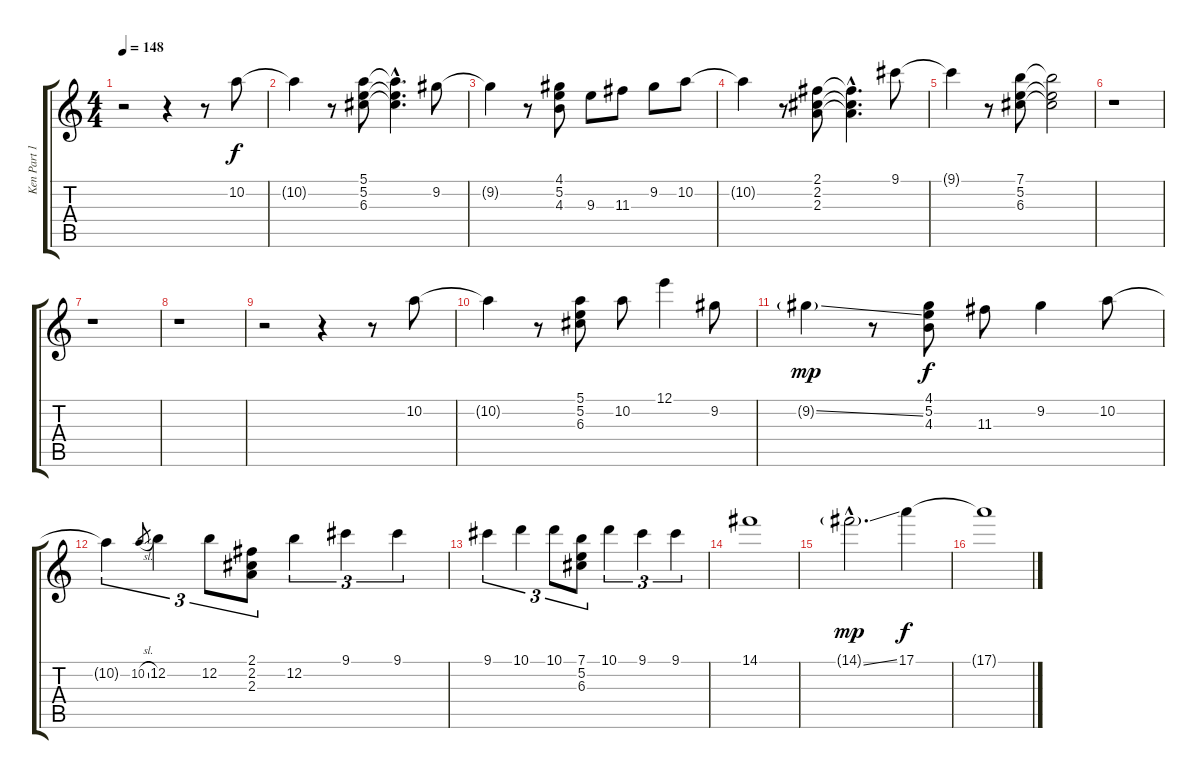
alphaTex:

\track ("Ken Part 1" "Ken Part 1") {instrument electricguitarclean}
\staff {score tabs}
\tuning (E4 B3 G3 D3 A2 E2) {hide}
\ts (4 4)
\tempo 148
\clef g2
\ks c
r.2{dy f} r.4 r.8 10.2.8 |
10.2{t}.4 r.8 (5.1 5.2 6.3).8 (5.1{hac t} 5.2{hac t} 6.3{hac t}).4{d} 9.2.8 |
9.2{t}.4 r.8 (4.1 5.2 4.3).8 9.3.8 11.3.8 9.2.8 10.2.8 |
10.2{t}.4 r.8 (2.1 2.2 2.3).8 (2.1{hac t} 2.2{hac t} 2.3{hac t}).4{d} 9.1.8 |
9.1{t}.4 r.8 (7.1 5.2 6.3).8 (7.1{t} 5.2{t} 6.3{t}).2 |
r.1 |
r.1 |
r.1 |
r.2 r.4 r.8 10.2.8 |
10.2{t}.4 r.8 (5.1 5.2 6.3).8 10.2.8 12.1.4 9.2.8 |
9.2{ss g}.4{dy mp} r.8 (4.1 5.2 4.3).8{dy f} 11.3.8 9.2.4 10.2.8 |
10.2{t}.4{tu (3 2)} 10.2{sl}.8{gr} 12.2.4{tu (3 2)} 12.2.8{tu (3 2)} (2.1 2.2 2.3).8{tu (3 2)} 12.2.4{tu (3 2)} 9.1.4{tu (3 2)} 9.1.4{tu (3 2)} |
9.1.4{tu (3 2)} 10.1.4{tu (3 2)} 10.1.8{tu (3 2)} (7.1 5.2 6.3).8{tu (3 2)} 10.1.4{tu (3 2)} 9.1.4{tu (3 2)} 9.1.4{tu (3 2)} |
14.1.1 |
14.1{ss g hac}.2{d dy mp} 17.1.4{dy f} |
17.1{t}.1
